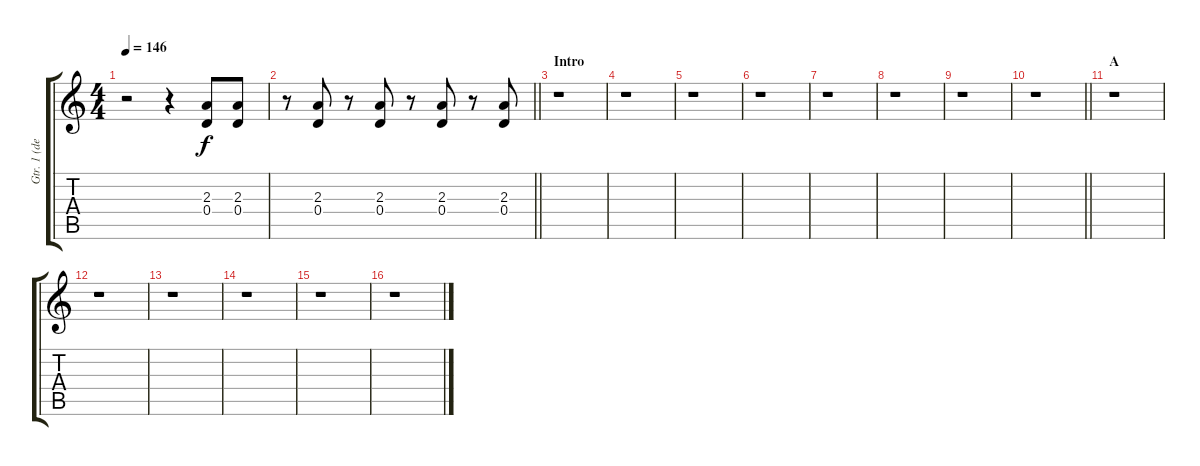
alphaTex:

\track ("Gtr. 1 (delay)" "Gtr. 1 (de") {instrument distortionguitar}
\staff {score tabs}
\tuning (E4 B3 G3 D3 A2 E2) {hide}
\ts (4 4)
\tempo 146
\clef g2
\ks c
r.2{dy f instrument distortionguitar} r.4 (2.3 0.4).8 (2.3 0.4).8 |
\barLineRight lightlight
r.8 (2.3 0.4).8 r.8 (2.3 0.4).8 r.8 (2.3 0.4).8 r.8 (2.3 0.4).8 |
\section ("" "Intro")
r.1 |
r.1 |
r.1 |
r.1 |
r.1 |
r.1 |
r.1 |
\barLineRight lightlight
r.1 |
\section ("" "A")
r.1 |
r.1 |
r.1 |
r.1 |
r.1 |
r.1
